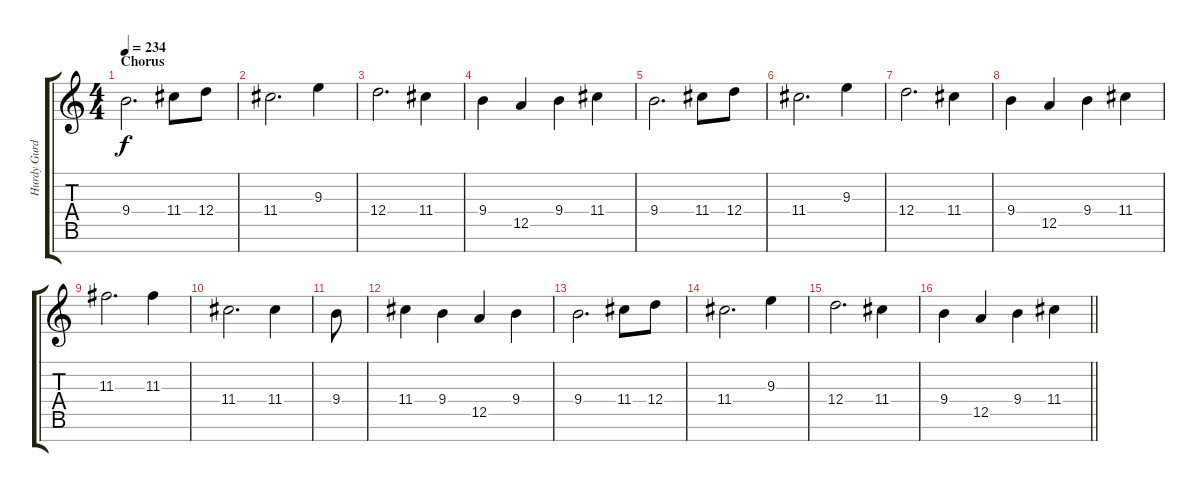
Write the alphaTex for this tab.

\track ("Hurdy Gurdy" "Hurdy Gurd") {instrument contrabass}
\staff {score tabs}
\tuning (E4 B3 G3 D3 A2 E2 B1) {hide}
\ts (4 4)
\section ("" "Chorus")
\tempo 234
\clef g2
\ks c
9.4.2{d dy f} 11.4.8 12.4.8 |
11.4.2{d} 9.3.4 |
12.4.2{d} 11.4.4 |
9.4.4 12.5.4 9.4.4 11.4.4 |
9.4.2{d} 11.4.8 12.4.8 |
11.4.2{d} 9.3.4 |
12.4.2{d} 11.4.4 |
9.4.4 12.5.4 9.4.4 11.4.4 |
11.3.2{d} 11.3.4 |
11.4.2{d} 11.4.4 |
9.4.8 |
11.4.4 9.4.4 12.5.4 9.4.4 |
9.4.2{d} 11.4.8 12.4.8 |
11.4.2{d} 9.3.4 |
12.4.2{d} 11.4.4 |
\barLineRight lightlight
9.4.4 12.5.4 9.4.4 11.4.4
